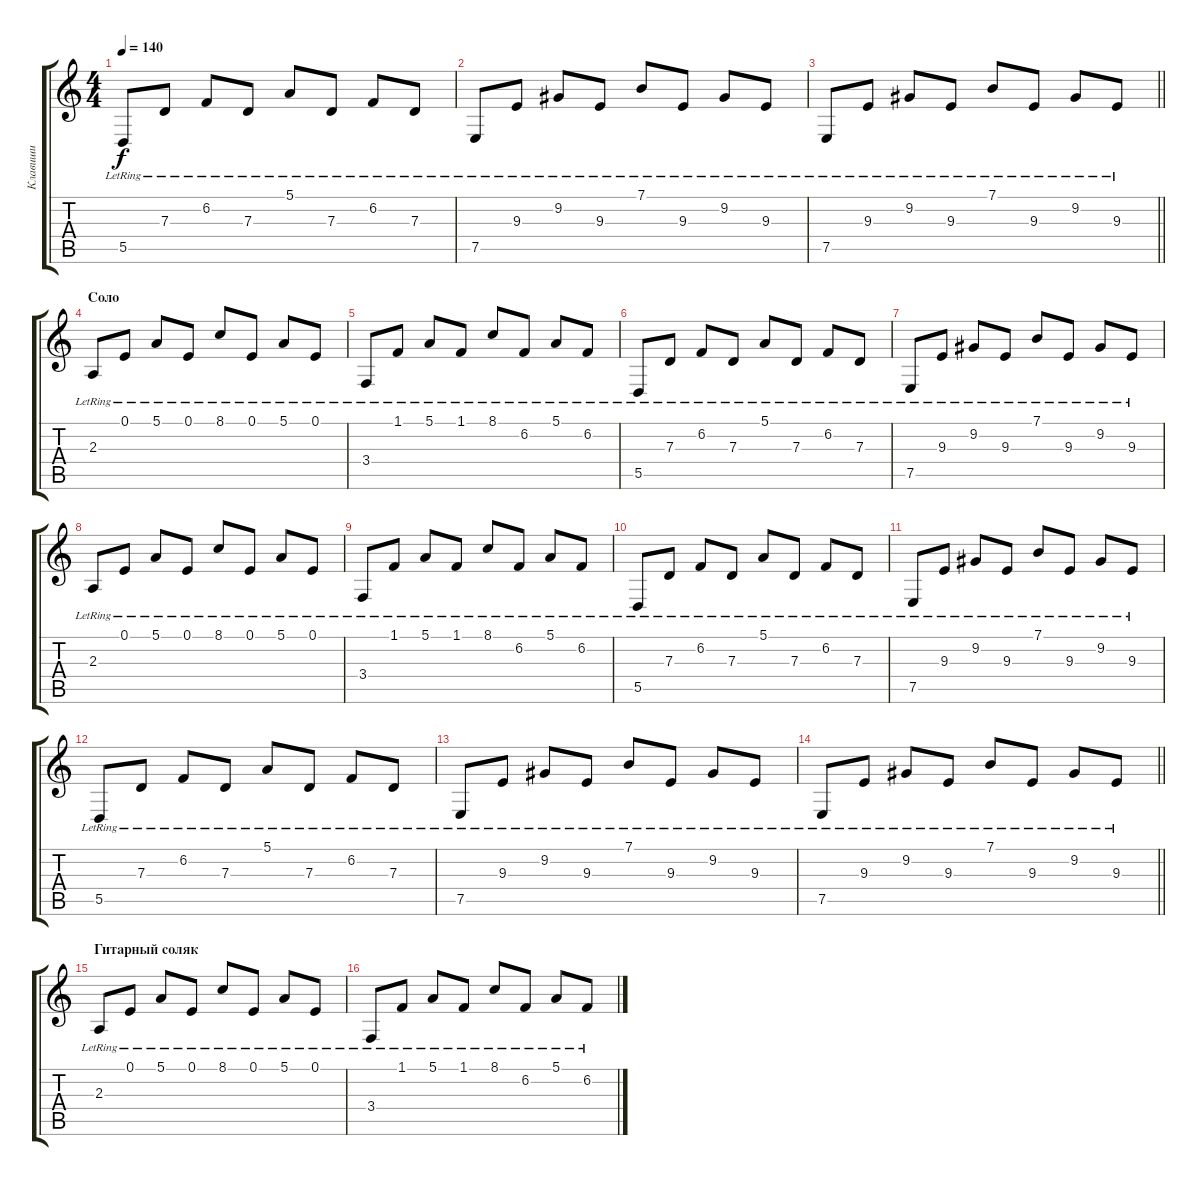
\track ("Клавиши" "Клавиши") {instrument pizzicatostrings}
\staff {score tabs}
\tuning (E4 B3 G3 D3 A2 E2) {hide}
\ts (4 4)
\tempo 140
\clef g2
\ks c
5.5{lr}.8{dy f} 7.3{lr}.8 6.2{lr}.8 7.3{lr}.8 5.1{lr}.8 7.3{lr}.8 6.2{lr}.8 7.3{lr}.8 |
7.5{lr}.8 9.3{lr}.8 9.2{lr}.8 9.3{lr}.8 7.1{lr}.8 9.3{lr}.8 9.2{lr}.8 9.3{lr}.8 |
\barLineRight lightlight
7.5{lr}.8 9.3{lr}.8 9.2{lr}.8 9.3{lr}.8 7.1{lr}.8 9.3{lr}.8 9.2{lr}.8 9.3{lr}.8 |
\section ("" "Соло")
2.3{lr}.8 0.1{lr}.8 5.1{lr}.8 0.1{lr}.8 8.1{lr}.8 0.1{lr}.8 5.1{lr}.8 0.1{lr}.8 |
3.4{lr}.8 1.1{lr}.8 5.1{lr}.8 1.1{lr}.8 8.1{lr}.8 6.2{lr}.8 5.1{lr}.8 6.2{lr}.8 |
5.5{lr}.8 7.3{lr}.8 6.2{lr}.8 7.3{lr}.8 5.1{lr}.8 7.3{lr}.8 6.2{lr}.8 7.3{lr}.8 |
7.5{lr}.8 9.3{lr}.8 9.2{lr}.8 9.3{lr}.8 7.1{lr}.8 9.3{lr}.8 9.2{lr}.8 9.3{lr}.8 |
2.3{lr}.8 0.1{lr}.8 5.1{lr}.8 0.1{lr}.8 8.1{lr}.8 0.1{lr}.8 5.1{lr}.8 0.1{lr}.8 |
3.4{lr}.8 1.1{lr}.8 5.1{lr}.8 1.1{lr}.8 8.1{lr}.8 6.2{lr}.8 5.1{lr}.8 6.2{lr}.8 |
5.5{lr}.8 7.3{lr}.8 6.2{lr}.8 7.3{lr}.8 5.1{lr}.8 7.3{lr}.8 6.2{lr}.8 7.3{lr}.8 |
7.5{lr}.8 9.3{lr}.8 9.2{lr}.8 9.3{lr}.8 7.1{lr}.8 9.3{lr}.8 9.2{lr}.8 9.3{lr}.8 |
5.5{lr}.8 7.3{lr}.8 6.2{lr}.8 7.3{lr}.8 5.1{lr}.8 7.3{lr}.8 6.2{lr}.8 7.3{lr}.8 |
7.5{lr}.8 9.3{lr}.8 9.2{lr}.8 9.3{lr}.8 7.1{lr}.8 9.3{lr}.8 9.2{lr}.8 9.3{lr}.8 |
\barLineRight lightlight
7.5{lr}.8 9.3{lr}.8 9.2{lr}.8 9.3{lr}.8 7.1{lr}.8 9.3{lr}.8 9.2{lr}.8 9.3{lr}.8 |
\section ("" "Гитарный соляк")
2.3{lr}.8 0.1{lr}.8 5.1{lr}.8 0.1{lr}.8 8.1{lr}.8 0.1{lr}.8 5.1{lr}.8 0.1{lr}.8 |
3.4{lr}.8 1.1{lr}.8 5.1{lr}.8 1.1{lr}.8 8.1{lr}.8 6.2{lr}.8 5.1{lr}.8 6.2{lr}.8
